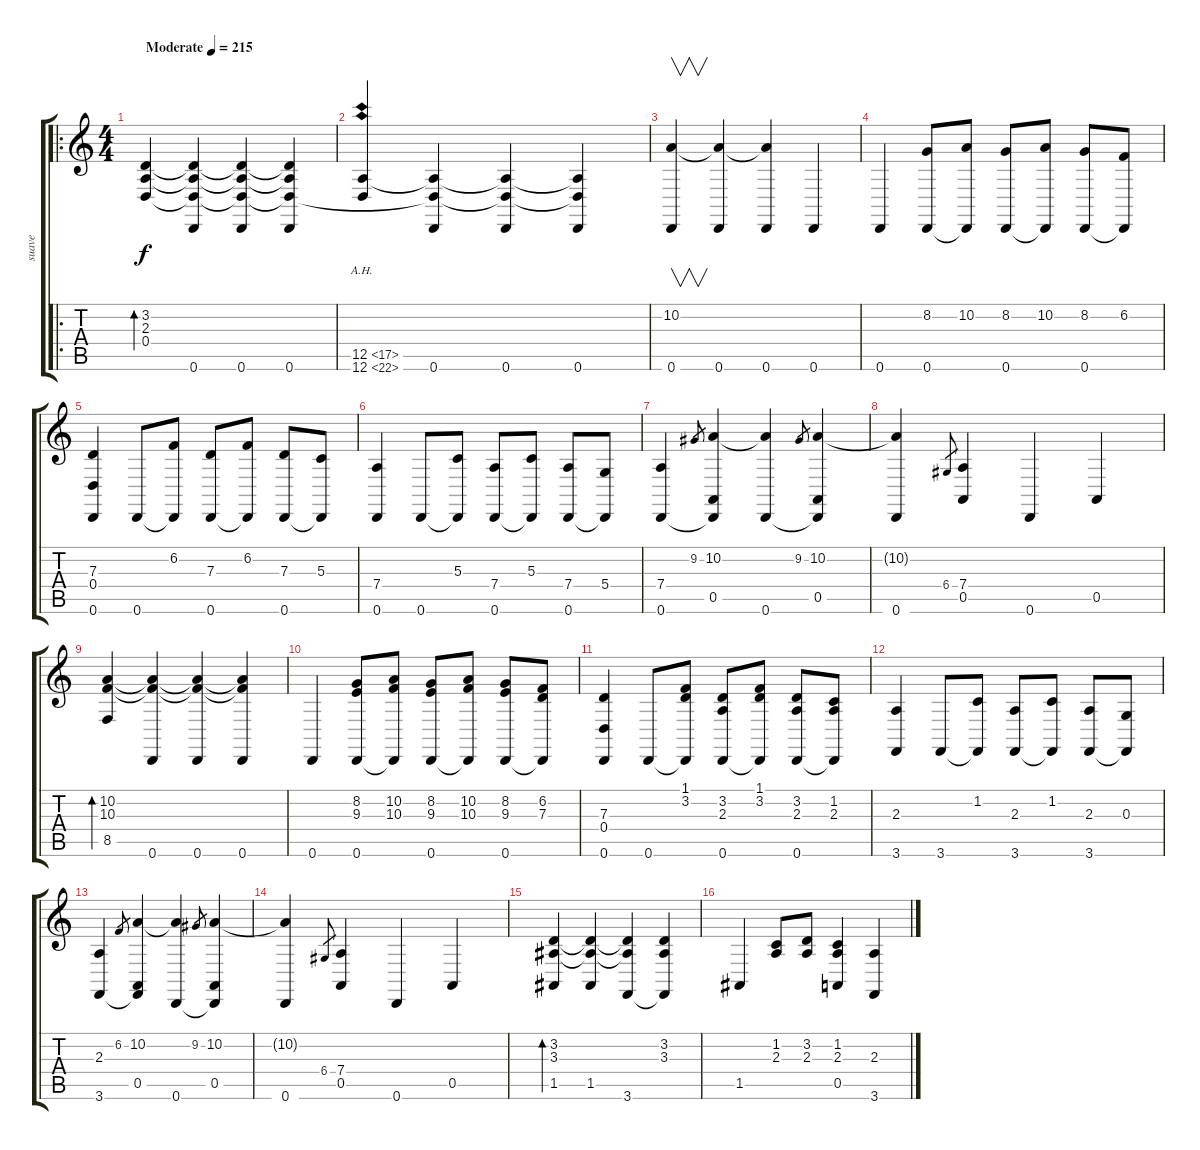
\track ("suave" "suave") {instrument kalimba}
\staff {score tabs}
\tuning (E4 B3 G3 D3 A2 D2) {hide}
\ro
\ts (4 4)
\tempo (215 "Moderate")
\tempo 195
\tempo (215 "Moderate")
\clef g2
\ks c
(3.2 2.3 0.4).4{bd 240 dy f instrument kalimba} (3.2{t} 2.3{t} 0.4{t} 0.6).4 (3.2{t} 2.3{t} 0.4{t} 0.6).4 (3.2{t} 2.3{t} 0.4{t} 0.6).4 |
(12.5{ah 5} 12.6{ah 10}).4 (0.4{t} 12.5{t} 0.6).4 (0.4{t} 12.5{t} 0.6).4 (0.4{t} 12.5{t} 0.6).4 |
(10.2 0.6).4{v} (10.2{t} 0.6).4 (10.2{t} 0.6).4 0.6.4 |
0.6.4 (8.2 0.6).8 (10.2 0.6{t}).8 (8.2 0.6).8 (10.2 0.6{t}).8 (8.2 0.6).8 (6.2 0.6{t}).8 |
(7.3 0.4 0.6).4 0.6.8 (6.2 0.6{t}).8 (7.3 0.6).8 (6.2 0.6{t}).8 (7.3 0.6).8 (5.3 0.6{t}).8 |
(7.4 0.6).4 0.6.8 (5.3 0.6{t}).8 (7.4 0.6).8 (5.3 0.6{t}).8 (7.4 0.6).8 (5.4 0.6{t}).8 |
(7.4 0.6).4 9.2.8{gr} (10.2 0.5 0.6{t}).4 (10.2{t} 0.6).4 9.2.8{gr} (10.2 0.5 0.6{t}).4 |
(10.2{t} 0.6).4 6.4.8{gr} (7.4 0.5).4 0.6.4 0.5.4 |
(10.2 10.3 8.5).4{bd 480} (10.2{t} 10.3{t} 0.6).4 (10.2{t} 10.3{t} 0.6).4 (10.2{t} 10.3{t} 0.6).4 |
0.6.4 (8.2 9.3 0.6).8 (10.2 10.3 0.6{t}).8 (8.2 9.3 0.6).8 (10.2 10.3 0.6{t}).8 (8.2 9.3 0.6).8 (6.2 7.3 0.6{t}).8 |
(7.3 0.4 0.6).4 0.6.8 (1.1 3.2 0.6{t}).8 (3.2 2.3 0.6).8 (1.1 3.2 0.6{t}).8 (3.2 2.3 0.6).8 (1.2 2.3 0.6{t}).8 |
(2.3 3.6).4 3.6.8 (1.2 3.6{t}).8 (2.3 3.6).8 (1.2 3.6{t}).8 (2.3 3.6).8 (0.3 3.6{t}).8 |
(2.3 3.6).4 6.2.8{gr} (10.2 0.5 3.6{t}).4 (10.2{t} 0.6).4 9.2.8{gr} (10.2 0.5 0.6{t}).4 |
(10.2{t} 0.6).4 6.4.8{gr} (7.4 0.5).4 0.6.4 0.5.4 |
(3.2 3.3 1.5).4{bd 480} (3.2{t} 3.3{t} 1.5).4 (3.2{t} 3.3{t} 3.6).4 (3.2 3.3 3.6{t}).4 |
1.5.4 (1.2 2.3).8 (3.2 2.3).8 (1.2 2.3 0.5).4 (2.3 3.6).4
